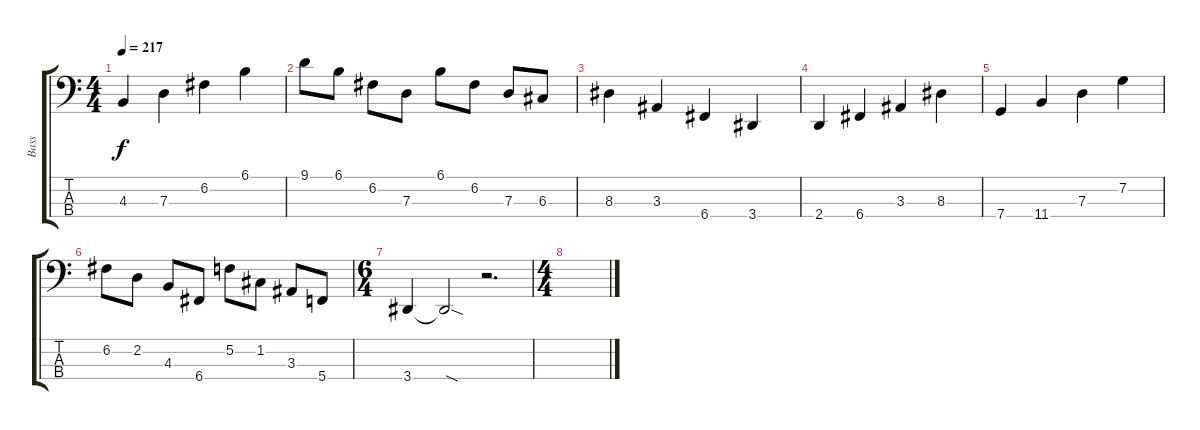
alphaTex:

\track ("Bass" "Bass") {instrument electricbassfinger}
\staff {score tabs}
\tuning (F2 C2 G1 C1) {hide}
\ts (4 4)
\tempo 217
\clef f4
\ks c
4.3.4{dy f} 7.3.4 6.2.4 6.1.4 |
9.1.8 6.1.8 6.2.8 7.3.8 6.1.8 6.2.8 7.3.8 6.3.8 |
8.3.4 3.3.4 6.4.4 3.4.4 |
2.4.4 6.4.4 3.3.4 8.3.4 |
7.4.4 11.4.4 7.3.4 7.2.4 |
6.2.8 2.2.8 4.3.8 6.4.8 5.2.8 1.2.8 3.3.8 5.4.8 |
\ts (6 4)
3.4.4 3.4{sod t}.2 r.2{d} |
\ts (4 4)
